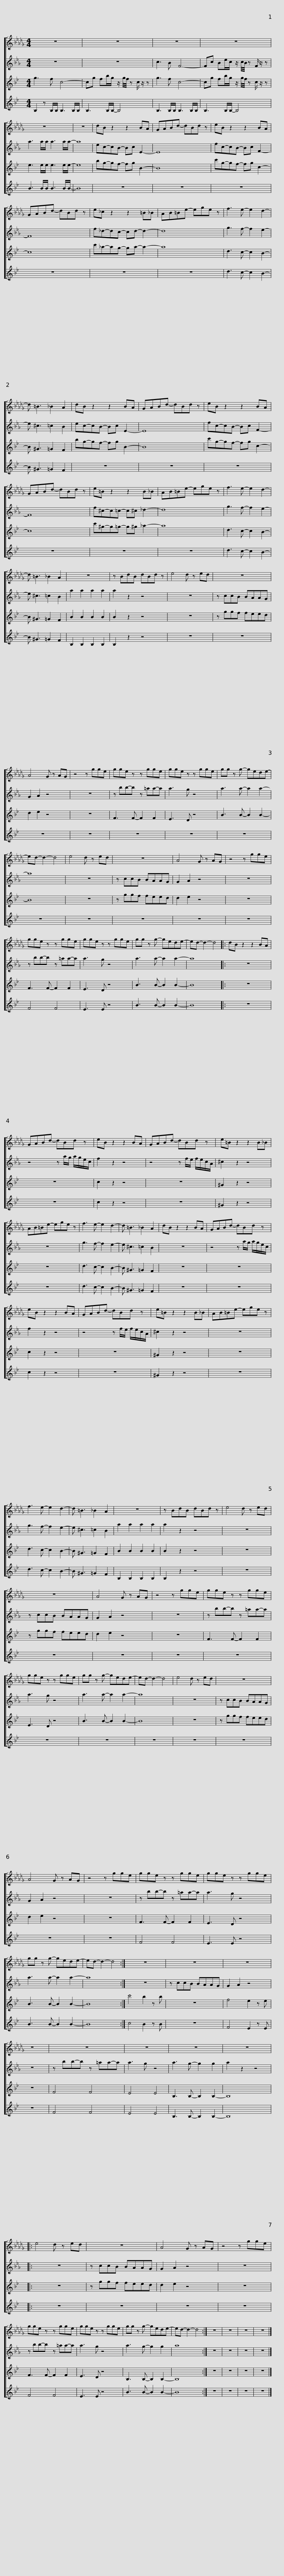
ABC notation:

X:1
%%score [ 1 2 3 4 ]
L:1/8
M:4/4
I:linebreak $
K:Db
V:1 treble
V:2 treble transpose=-2
V:3 treble transpose=-9
V:4 treble transpose=-21
V:1
 z8 | z8 | z8 | z8 | z8 | %5
 z8 |$ dB z2 z2 BA | GABd- dBd z | eB z2 z2 BA | GABd- dBd z | %10
 e_c z2 z2 =B_B | AB=Be- ege z |$ f3 e- e2 d2- | d =B3 _B2 A2 | dB z2 z2 BA | %15
 GABd- dBd z | eB z2 z2 BA | GABd- dBd z | e=B z2 z2 B_B |$ AB=Be- ege z | %20
 f3 e- e2 d2- | d =B3 _B2 A2 | z8 | z BdB dBd z | e4 d z ed | %25
 z8 | A4 G z AG |$ z4 z gge | gge z z gge | gge z z gge | %30
 gg z g- gede- | ed- d2- d4 | e4 d z ed | z8 | A4 G z AG |$ %35
 z4 z gge | gge z z gge | gge z z gge | gg z g- gede- | ed- d2- d4 |: %40
 dB z2 z2 BA | GABd- dBd z |$ eB z2 z2 BA | GABd- dBd z | e=B z2 z2 B_B | %45
 AB=Be- ege z | f3 e- e2 d2- | d =B3 _B2 A2 | dB z2 z2 BA |$ GABd- dBd z | %50
 eB z2 z2 BA | GABd- dBd z | e=B z2 z2 B_B | AB=Be- ege z | f3 e- e2 d2- | %55
 d =B3 _B2 A2 |$ z8 | z BdB dBd z | e4 d z ed | z8 | %60
 A4 G z AG | z4 z gge | gge z z gge |$ gge z z gge | gg z g- gede- | %65
 ed- d2- d4 | e4 d z ed | z8 | A4 G z AG | z4 z gge | %70
 gge z z gge |$ gge z z gge | gg z g- gede- | ed- d2- d4 :| z8 | %75
 z8 | z8 | z8 | z8 |$ z8 | %80
 z8 | z8 |: e4 d z ed | z8 | A4 G z AG | %85
 z4 z gge | gge z z gge |$ gge z z gge | gg z g- gede- | ed- d2- d4 :| %90
 z8 | z8 | z8 | z8 |] %94
V:2
[K:Eb] z8 | z8 | c3 B F4- | Fc Be/c/ z/ c/4B/4 z F/ z/ z | a3 a/a/ a3 a/a/- | %5
 a8 |$ ec-cB- Bc E2- | E8 | fc-cB- Bc F2- | F8 | %10
 f_d-dc- cd- d2- | d8 |$ g3 f- f2 e2- | e ^c3 =c2 B2 | ec-cB- Bc E2- | %15
 E8 | fc-cB- Bc F2- | F8 | f^c-c=c- c^c _d2- |$ d8 | %20
 g3 f- f2 e2- | e ^c3 =c2 B2 | a2 a2 a2 a2 | a2 z2 z4 | z8 | %25
 z ccB BAAG | G2 A2 z4 |$ z8 | z bb-b z =aa-a | a3 g z4 | %30
 a3 a- a2 a2- | a8 | z8 | z ccB BAAG | G2 A2 z4 |$ %35
 z8 | z bb-b z =aa-a | a3 g z4 | a3 a- a2 a2- | a8 |: %40
 z8 | z4 z a/g/ a/g/e/c/ |$ f2 z2 z4 | z4 z f/e/ f/e/c/A/ | ^c2 z2 z4 | %45
 z8 | g3 f- f2 e2- | e ^c3 =c2 B2 | z8 |$ z4 z a/g/ a/g/e/c/ | %50
 f2 z2 z4 | z4 z f/e/ f/e/c/A/ | ^c2 z2 z4 | z8 | g3 f- f2 e2- | %55
 e ^c3 =c2 B2 |$ a2 a2 a2 a2 | a2 z2 z4 | z8 | z ccB BAAG | %60
 G2 A2 z4 | z8 | z bb-b z =aa-a |$ a3 g z4 | a3 a- a2 a2- | %65
 a8 | z8 | z ccB BAAG | G2 A2 z4 | z8 | %70
 z bb-b z =aa-a |$ a3 g z4 | a3 a- a2 a2- | a8 :| z8 | %75
 z ccB BAAG | G2 A2 z4 | z8 | z bb-b z =aa-a |$ a3 g z4 | %80
 a3 g- g2 g2 | a2 z2 z4 |: z8 | z ccB BAAG | G2 A2 z4 | %85
 z8 | z bb-b z =aa-a |$ a3 g z4 | a3 g- g2 g2 | a8 :| %90
 z8 | z8 | z8 | z8 |] %94
V:3
[K:Bb] g3 f c4- | cg fb/g/ z/ g/4f/4 z c/ z/ z | g3 f c4- | cg fb/g/ z/ g/4f/4 z c/ z/ z | e3 e/e/ e3 e/e/- | %5
 e8 |$ bg-gf- fg B2- | B8 | c'g-gf- fg c2- | c8 | %10
 c'_a-ag- ga- a2- | a8 |$ d3 c- c2 B2- | B ^G3 =G2 F2 | bg-gf- fg B2- | %15
 B8 | c'g-gf- fg c2- | c8 | c'^g-g=g- g^g _a2- |$ a8 | %20
 d3 c- c2 B2- | B ^G3 =G2 F2 | B2 B2 B2 B2 | B2 z2 z4 | z8 | %25
 z ggf feed | d2 e2 z4 |$ z8 | F3 F- F2 F2 | E3 D z4 | %30
 B3 B- B2 B2- | B8 | z8 | z ggf feed | d2 e2 z4 |$ %35
 z8 | F3 F- F2 F2 | E3 D z4 | B3 B- B2 B2- | B8 |: %40
 z8 | z8 |$ c2 z2 z4 | z8 | ^G2 z2 z4 | %45
 z8 | d3 c- c2 B2- | B ^G3 =G2 F2 | z8 |$ z8 | %50
 c2 z2 z4 | z8 | ^G2 z2 z4 | z8 | d3 c- c2 B2- | %55
 B ^G3 =G2 F2 |$ B2 B2 B2 B2 | B2 z2 z4 | z8 | z ggf feed | %60
 d2 e2 z4 | z8 | F3 F- F2 F2 |$ E3 D z4 | B3 B- B2 B2- | %65
 B8 | z8 | z ggf feed | d2 e2 z4 | z8 | %70
 F3 F- F2 F2 |$ E3 D z4 | B3 B- B2 B2- | B8 :| c'4 b2 z b | %75
 z8 | f4 e2 z e | z8 | F4 F4 |$ E4 E4 | %80
 B,3 B,- B,2 B,2- | B,8 |: z8 | z ggf feed | d2 e2 z4 | %85
 z8 | F3 F- F2 F2 |$ E3 D z4 | B,3 B,- B,2 B,2- | B,8 :| %90
 z8 | z8 | z8 | z8 |] %94
V:4
[K:Bb] B,2 z B,/B,/ B,3 B,/B,/ | B,3 B,/B,/- B,4 | B,3 B,/B,/ B,3 B,/B,/ | B,3 B,/B,/- B,4 | B3 B/B/ B3 B/B/- | %5
 B8 |$ z8 | z8 | z8 | z8 | %10
 z8 | z8 |$ d3 c- c2 B2- | B ^G3 =G2 F2 | z8 | %15
 z8 | z8 | z8 | z8 |$ z8 | %20
 d3 c- c2 B2- | B ^G3 =G2 F2 | B,2 B,2 B,2 B,2 | B,2 z2 z4 | z8 | %25
 z8 | z8 |$ z8 | z8 | z8 | %30
 z8 | z8 | z8 | z8 | z8 |$ %35
 z8 | F4 F4 | E3 E z4 | B3 B- B2 B2- | B8 |: %40
 z8 | z8 |$ c2 z2 z4 | z8 | ^G2 z2 z4 | %45
 z8 | d3 c- c2 B2- | B ^G3 =G2 F2 | z8 |$ z8 | %50
 c2 z2 z4 | z8 | ^G2 z2 z4 | z8 | d3 c- c2 B2- | %55
 B ^G3 =G2 F2 |$ B,2 B,2 B,2 B,2 | B,2 z2 z4 | z8 | z8 | %60
 z8 | z8 | z8 |$ z8 | z8 | %65
 z8 | z8 | z8 | z8 | z8 | %70
 F4 F4 |$ E3 E z4 | B3 B- B2 B2- | B8 :| c4 B2 z B | %75
 z8 | F4 E2 z E | z8 | F4 F4 |$ E4 E4 | %80
 B,3 B,- B,2 B,2- | B,8 |: z8 | z8 | z8 | %85
 z8 | F4 F4 |$ E3 E z4 | B3 B- B2 B2- | B8 :| %90
 z8 | z8 | z8 | z8 |] %94
